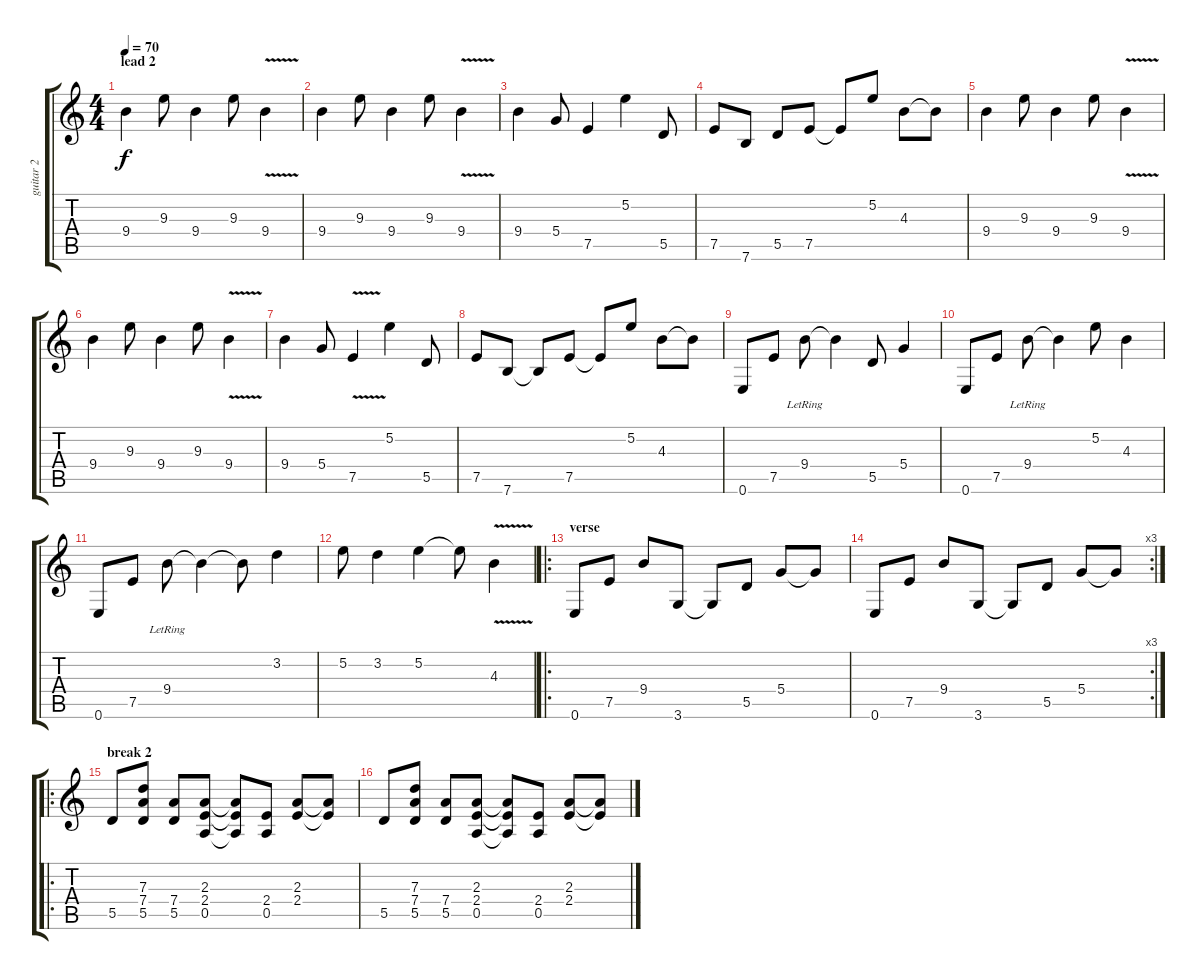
\track ("guitar 2" "guitar 2") {instrument acousticguitarnylon}
\staff {score tabs}
\tuning (E4 B3 G3 D3 A2 E2) {hide}
\ts (4 4)
\section ("" "lead 2")
\tempo 70
\clef g2
\ks c
9.4.4{dy f} 9.3.8 9.4.4 9.3.8 9.4{v}.4 |
9.4.4 9.3.8 9.4.4 9.3.8 9.4{v}.4 |
9.4.4 5.4.8 7.5.4 5.2.4 5.5.8 |
7.5.8 7.6.8 5.5.8 7.5.8 7.5{t}.8 5.2.8 4.3.8 4.3{t}.8 |
9.4.4 9.3.8 9.4.4 9.3.8 9.4{v}.4 |
9.4.4 9.3.8 9.4.4 9.3.8 9.4{v}.4 |
9.4.4 5.4.8 7.5{v}.4 5.2.4 5.5.8 |
7.5.8 7.6.8 7.6{t}.8 7.5.8 7.5{t}.8 5.2.8 4.3.8 4.3{t}.8 |
0.6.8 7.5.8 9.4{lr}.8 9.4{t}.4 5.5.8 5.4.4 |
0.6.8 7.5.8 9.4{lr}.8 9.4{t}.4 5.2.8 4.3.4 |
0.6.8 7.5.8 9.4{lr}.8 9.4{t}.4 9.4{t}.8 3.2.4 |
5.2.8 3.2.4 5.2.4 5.2{t}.8 4.3{v}.4 |
\ro
\section ("" "verse ")
0.6.8 7.5.8 9.4.8 3.6.8 3.6{t}.8 5.5.8 5.4.8 5.4{t}.8 |
\rc 3
0.6.8 7.5.8 9.4.8 3.6.8 3.6{t}.8 5.5.8 5.4.8 5.4{t}.8 |
\ro
\section ("" "break 2")
5.5.8 (7.3 7.4 5.5).8 (7.4 5.5).8 (2.3 2.4 0.5).8 (2.3{t} 2.4{t} 0.5{t}).8 (2.4 0.5).8 (2.3 2.4).8 (2.3{t} 2.4{t}).8 |
5.5.8 (7.3 7.4 5.5).8 (7.4 5.5).8 (2.3 2.4 0.5).8 (2.3{t} 2.4{t} 0.5{t}).8 (2.4 0.5).8 (2.3 2.4).8 (2.3{t} 2.4{t}).8
